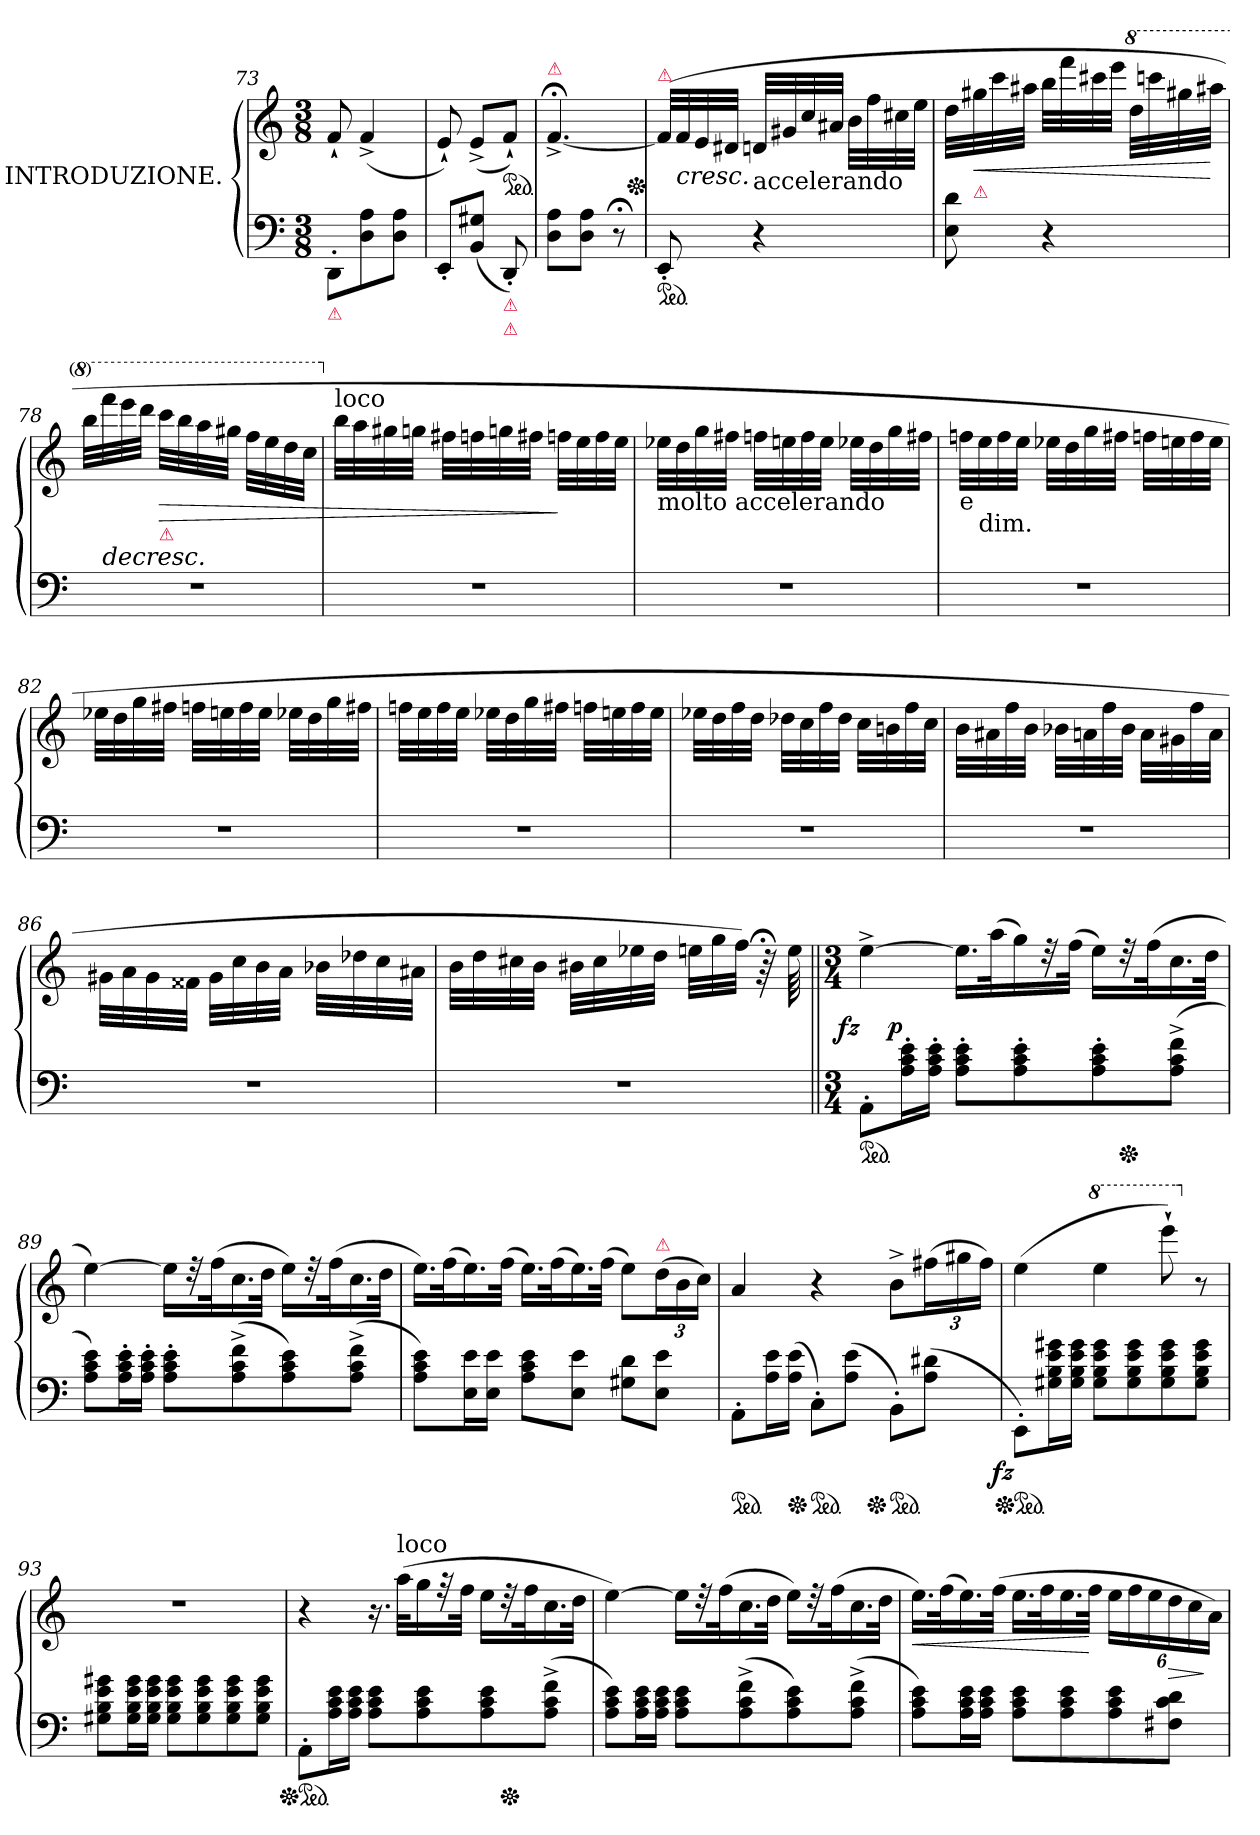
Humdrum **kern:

**kern	**kern	**dynam
*part1	*part1	*part1
*staff2	*staff1	*staff1/2
*I"INTRODUZIONE.	*	*
*clefF4	*clefG2	*
*k[]	*k[]	*
*a:	*a:	*
*M3/8	*M3/8	*
=73	=73	=73
!LO:TX:b:color=crimson:t=⚠	!	!
8DD'</L	8f`<	.
8D\ 8A\	(4f^>	.
8D\ 8A\J	.	.
=74	=74	=74
8EE'<L	8e`<)	.
(8BB 8G#XJ	(8e^>L	.
!LO:TX:b:color=crimson:t=⚠	!	!
!LO:TX:b:color=crimson:t=⚠	!	!
*	*ped	*
8DD'</)	8f`<J)	.
=75	=75	=75
!	!LO:TX:a:color=crimson:t=⚠	!
8D\ 8A\L	[4.f;<^<	.
8D\ 8A\J	.	.
*	*Xped	*
8r;<	.	.
=76	=76	=76
!	!LO:TX:a:color=crimson:t=⚠	!
*ped	*	*
8EE'<	(>32fLLL]	.
.	32f	<
.	32e	.
.	32d#XJJJ	.
!	!LO:TX:b:t=accelerando	!
4r	32dnLLL	.
.	32g#X	.
.	32cc	.
.	32a#XJJJ	.
.	32bLLL	.
.	32ff	.
.	32cc#X	.
.	32eeJJJ	.
=77	=77	=77
8E 8d	32ddLLL	.
!	!LO:TX:b:color=crimson:t=⚠	!
!	!	!LO:HP:b
.	32gg#X	<
.	32ccc	.
.	32aa#XJJJ	.
4r	32bbLLL	.
.	32fff	.
.	32ccc#X	.
.	32eeeJJJ	.
*	*8va	*
.	32dddLLL	.
.	32ccccn	.
.	32ggg#X	.
.	32aaa#XJJJ	[ [
=78	=78	=78
4.rF	32bbbLLL	.
.	32ffff	>
.	32eeee	.
.	32ddddJJJ	.
!	!LO:TX:b:color=crimson:t=⚠	!
!	!	!LO:HP:b
.	32ccccLLL	>
.	32bbb	.
.	32aaa	.
.	32ggg#XJJJ	.
.	32fffLLL	.
.	32eee	.
.	32ddd	.
.	32cccJJJ	.
=79	=79	=79
*	*X8va	*
!	!LO:TX:a:t=loco	!
4.rF	32bbLLL	.
.	32aa	.
.	32gg#X	.
.	32ggnJJJ	.
.	32ff#XLLL	.
.	32ffn	.
.	32ggn	.
.	32ff#XJJJ	.
.	32ffnLLL	]
.	32ee	.
.	32ff	.
.	32eeJJJ	.
.	.	]
=80	=80	=80
!	!LO:TX:b:t=molto accelerando	!
4.rF	32ee-XLLL	.
.	32dd	.
.	32gg	.
.	32ff#XJJJ	.
.	32ffnLLL	.
.	32een	.
.	32ff	.
.	32eeJJJ	.
.	32ee-XLLL	.
.	32dd	.
.	32gg	.
.	32ff#XJJJ	.
=81	=81	=81
!	!LO:TX:b:t=e	!
4.rF	32ffnLLL	.
!	!LO:TX:c:t=dim.	!
.	32ee	.
.	32ff	.
.	32eeJJJ	.
.	32ee-XLLL	.
.	32dd	.
.	32gg	.
.	32ff#XJJJ	.
.	32ffnLLL	.
.	32een	.
.	32ff	.
.	32eeJJJ	.
=82	=82	=82
4.rF	32ee-XLLL	.
.	32dd	.
.	32gg	.
.	32ff#XJJJ	.
.	32ffnLLL	.
.	32een	.
.	32ff	.
.	32eeJJJ	.
.	32ee-XLLL	.
.	32dd	.
.	32gg	.
.	32ff#XJJJ	.
=83	=83	=83
4.rF	32ffnLLL	.
.	32ee	.
.	32ff	.
.	32eeJJJ	.
.	32ee-XLLL	.
.	32dd	.
.	32gg	.
.	32ff#XJJJ	.
.	32ffnLLL	.
.	32een	.
.	32ff	.
.	32eeJJJ	.
=84	=84	=84
4.rF	32ee-XLLL	.
.	32dd	.
.	32ff	.
.	32ddJJJ	.
.	32dd-XLLL	.
.	32cc	.
.	32ff	.
.	32dd-JJJ	.
.	32ccLLL	.
.	32bn	.
.	32ff	.
.	32ccJJJ	.
=85	=85	=85
4.rF	32bLLL	.
.	32a#X	.
.	32ff	.
.	32bJJJ	.
.	32b-XLLL	.
.	32an	.
.	32ff	.
.	32b-JJJ	.
.	32aLLL	.
.	32g#X	.
.	32ff	.
.	32aJJJ	.
=86	=86	=86
4.rF	32g#X\LLL	.
.	32a\	.
.	32g#\	.
.	32f##X\JJJ	.
.	32g#\LLL	.
.	32cc\	.
.	32b\	.
.	32a\JJJ	.
.	32b-XLLL	.
.	32dd-X	.
.	32cc	.
.	32a#XJJJ	.
=87	=87	=87
4.rF	32bLLL	.
.	32dd	.
.	32cc#X	.
.	32bJJJ	.
.	32b#XLLL	.
.	32cc#	.
.	32ee-X	.
.	32ddJJJ	.
.	32eenLLL	.
.	32gg	.
.	32ffJJJ)	.
.	64r;<	.
.	64ee	.
=88||	=88||	=88||
*M3/4	*M3/4	*
!	!LO:TX:a:t=ALLEGRO. vivace.	!
!	!	!LO:DY:rj
*	*^	*
*ped	*	*	*
*	*v	*v	*
*	*MM88	*
*	*^	*
8AA'L	[4ee^<	8ryy	fz
!	!	!	!LO:DY:rj
16A' 16c' 16e'L	.	2ryy	p
16A' 16c' 16e'JJ	.	.	.
8A' 8c' 8e'L	16.eeLL]	.	.
.	(32aaK	.	.
8A' 8c' 8e'	16gg)	.	.
.	32rdd	.	.
.	(32ffJJk	.	.
8A' 8c' 8e'	16eeLL)	.	.
*Xped	*	*	*
.	32rdd	.	.
.	(32ffK	.	.
(8A^> 8c^> 8f^>J	16.cc	8ryy	.
.	32ddJJk	.	.
=89	=89	=89	=89
!	!LO:TX:a:t=ten.	!	!
*	*v	*v	*
8A 8c 8eL)	[4ee)	.
16A' 16c' 16e'L	.	.
16A' 16c' 16e'JJ	.	.
8A' 8c' 8e'L	16eeLL]	.
.	32rdd	.
.	(32ffK	.
(8A^ 8c^ 8f^	16.cc	.
.	32ddJJk	.
8A 8c 8e)	16eeLL)	.
.	32rdd	.
.	(32ffK	.
(8A^ 8c^ 8f^J	16.cc	.
.	32ddJJk	.
=90	=90	=90
8A 8c 8eL)	16.eeLL)	.
.	(32ffK	.
16E 16eL	16.ee)	.
16E 16eJJ	.	.
.	(32ffJJk	.
8A 8c 8eL	16.eeLL)	.
.	(32ffK	.
8E 8eJ	16.ee)	.
.	(32ffJJk	.
8G#X 8dL	8eeL)	.
!	!LO:TX:a:color=crimson:t=⚠	!
8E 8eJ	(24ddL	.
.	24b	.
.	24ccJJ)	.
=91	=91	=91
!	!LO:TX:a:t=ten.	!
*ped	*	*
*	*^	*
8AA'L	4a	4..ryy	.
16A 16eL	.	.	.
*Xped	*	*	*
(16A 16eJJ	.	.	.
*ped	*	*	*
8C'L)	4r	.	.
(8A 8eJ	.	.	.
*Xped	*	*	*
.	.	4ryy	.
*ped	*	*	*
8BB'L)	8b^L	.	.
(8A 8d#XJ	(24ff#XL	.	.
.	24gg#X	.	.
.	.	16ryy	.
.	24ff#JJ)	.	.
=92	=92	=92	=92
!	!	!	!LO:DY:b=2:rj
*	*v	*v	*
*Xped	*	*
*ped	*	*
8EE'L)	(4ee	fz
16G#X 16B 16e 16g#XL	.	.
16G# 16B 16e 16g#JJ	.	.
*	*8va	*
8G# 8B 8e 8g#L	4eee	.
8G# 8B 8e 8g#	.	.
8G# 8B 8e 8g#	8eeee`)	.
*	*X8va	*
8G# 8B 8e 8g#J	8r	.
=93	=93	=93
8G#X 8B 8e 8g#XL	2.rdd	.
16G# 16B 16e 16g#L	.	.
16G# 16B 16e 16g#JJ	.	.
8G# 8B 8e 8g#L	.	.
8G# 8B 8e 8g#	.	.
8G# 8B 8e 8g#	.	.
8G# 8B 8e 8g#J	.	.
=94	=94	=94
*Xped	*	*
*ped	*	*
8AA'L	4r	.
16A 16c 16eL	.	.
16A 16c 16eJJ	.	.
8A 8c 8eL	16.r	.
!	!LO:TX:a:t=loco	!
.	(32aaKLL	.
8A 8c 8e	16gg	.
.	32rff	.
.	32ffJJk	.
8A 8c 8e	16eeLL	.
*Xped	*	*
.	32rdd	.
.	32ffK	.
(8A^ 8c^ 8f^J	16.cc	.
.	32ddJJk	.
=95	=95	=95
8A 8c 8eL)	[4ee)	.
16A 16c 16eL	.	.
16A 16c 16eJJ	.	.
8A 8c 8eL	16eeLL]	.
.	32rdd	.
.	(32ffK	.
(8A^ 8c^ 8f^	16.cc	.
.	32ddJJk	.
8A 8c 8e)	16eeLL)	.
.	32rdd	.
.	(32ffK	.
(8A^ 8c^ 8f^J	16.cc	.
.	32ddJJk	.
=96	=96	=96
8A 8c 8eL)	16.eeLL)	<
.	(32ffK	.
16A 16c 16eL	16.ee)	.
16A 16c 16eJJ	.	.
.	(32ffJJk	.
8A 8c 8eL	16.eeLL	.
.	32ffK	.
8A 8c 8e	16.ee	.
.	32ffJJk	[
8A 8c 8e	24eeLL	.
.	24ff	.
.	24ee	.
8F#X 8c 8dJ	24dd	>
.	24cc	.
.	24aJJ)	]
=	=	=
*-	*-	*-
